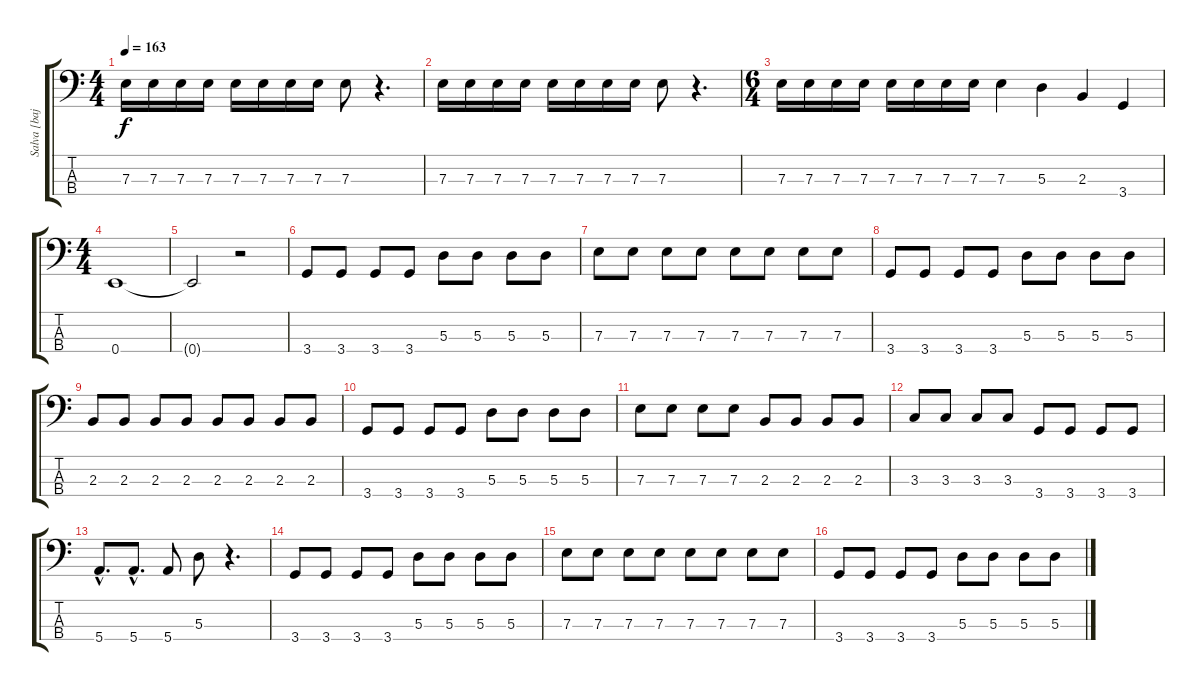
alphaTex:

\track ("Salva [bajo]" "Salva [baj") {instrument electricbassfinger}
\staff {score tabs}
\tuning (G2 D2 A1 E1) {hide}
\ts (4 4)
\tempo 163
\clef f4
\ks c
7.3.16{dy f instrument electricbassfinger} 7.3.16 7.3.16 7.3.16 7.3.16 7.3.16 7.3.16 7.3.16 7.3.8 r.4{d} |
7.3.16 7.3.16 7.3.16 7.3.16 7.3.16 7.3.16 7.3.16 7.3.16 7.3.8 r.4{d} |
\ts (6 4)
7.3.16 7.3.16 7.3.16 7.3.16 7.3.16 7.3.16 7.3.16 7.3.16 7.3.4 5.3.4 2.3.4 3.4.4 |
\ts (4 4)
0.4.1 |
0.4{t}.2 r.2 |
3.4.8 3.4.8 3.4.8 3.4.8 5.3.8 5.3.8 5.3.8 5.3.8 |
7.3.8 7.3.8 7.3.8 7.3.8 7.3.8 7.3.8 7.3.8 7.3.8 |
3.4.8 3.4.8 3.4.8 3.4.8 5.3.8 5.3.8 5.3.8 5.3.8 |
2.3.8 2.3.8 2.3.8 2.3.8 2.3.8 2.3.8 2.3.8 2.3.8 |
3.4.8 3.4.8 3.4.8 3.4.8 5.3.8 5.3.8 5.3.8 5.3.8 |
7.3.8 7.3.8 7.3.8 7.3.8 2.3.8 2.3.8 2.3.8 2.3.8 |
3.3.8 3.3.8 3.3.8 3.3.8 3.4.8 3.4.8 3.4.8 3.4.8 |
5.4{hac}.8{d} 5.4{hac}.8{d} 5.4.8 5.3.8 r.4{d} |
3.4.8 3.4.8 3.4.8 3.4.8 5.3.8 5.3.8 5.3.8 5.3.8 |
7.3.8 7.3.8 7.3.8 7.3.8 7.3.8 7.3.8 7.3.8 7.3.8 |
3.4.8 3.4.8 3.4.8 3.4.8 5.3.8 5.3.8 5.3.8 5.3.8
